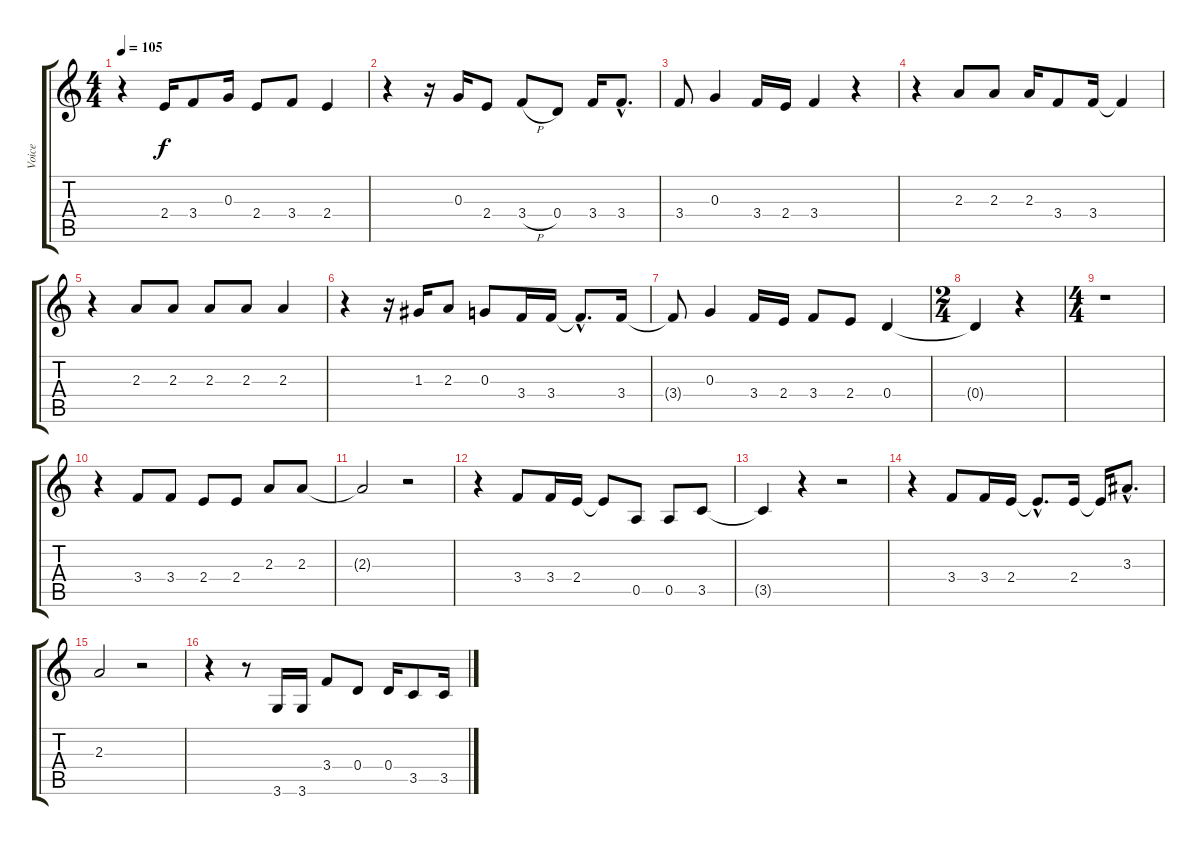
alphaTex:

\track ("Voice" "Voice") {instrument choiraahs}
\staff {score tabs}
\tuning (E5 B4 G4 D4 A3 E3) {hide}
\ts (4 4)
\tempo 105
\clef g2
\ks c
r.4{dy f} 2.4.16 3.4.8 0.3.16 2.4.8 3.4.8 2.4.4 |
r.4 r.16 0.3.16 2.4.8 3.4{h}.8 0.4.8 3.4.16 3.4{hac}.8{d} |
3.4.8 0.3.4 3.4.16 2.4.16 3.4.4 r.4 |
r.4 2.3.8 2.3.8 2.3.16 3.4.8 3.4.16 3.4{t}.4 |
r.4 2.3.8 2.3.8 2.3.8 2.3.8 2.3.4 |
r.4 r.16 1.3.16 2.3.8 0.3.8 3.4.16 3.4.16 3.4{hac t}.8{d} 3.4.16 |
3.4{t}.8 0.3.4 3.4.16 2.4.16 3.4.8 2.4.8 0.4.4 |
\ts (2 4)
0.4{t}.4 r.4 |
\ts (4 4)
r.1 |
r.4 3.4.8 3.4.8 2.4.8 2.4.8 2.3.8 2.3.8 |
2.3{t}.2 r.2 |
r.4 3.4.8 3.4.16 2.4.16 2.4{t}.8 0.5.8 0.5.8 3.5.8 |
3.5{t}.4 r.4 r.2 |
r.4 3.4.8 3.4.16 2.4.16 2.4{hac t}.8{d} 2.4.16 2.4{t}.16 3.3{hac}.8{d} |
2.3.2 r.2 |
r.4 r.8 3.6.16 3.6.16 3.4.8 0.4.8 0.4.16 3.5.8 3.5.16
